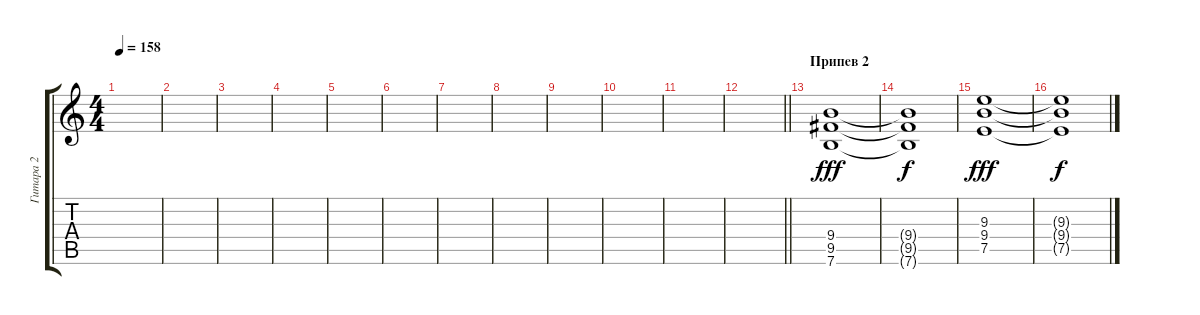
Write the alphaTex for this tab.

\track ("Гитара 2" "Гитара 2") {instrument distortionguitar}
\staff {score tabs}
\tuning (E4 B3 G3 D3 A2 E2) {hide}
\ts (4 4)
\tempo 158
\clef g2
\ks c
|
|
|
|
|
|
|
|
|
|
|
\barLineRight lightlight
|
\section ("" "Припев 2")
(9.4 9.5 7.6).1{dy fff} |
(9.4{t} 9.5{t} 7.6{t}).1{dy f} |
(9.3 9.4 7.5).1{dy fff} |
(9.3{t} 9.4{t} 7.5{t}).1{dy f}
